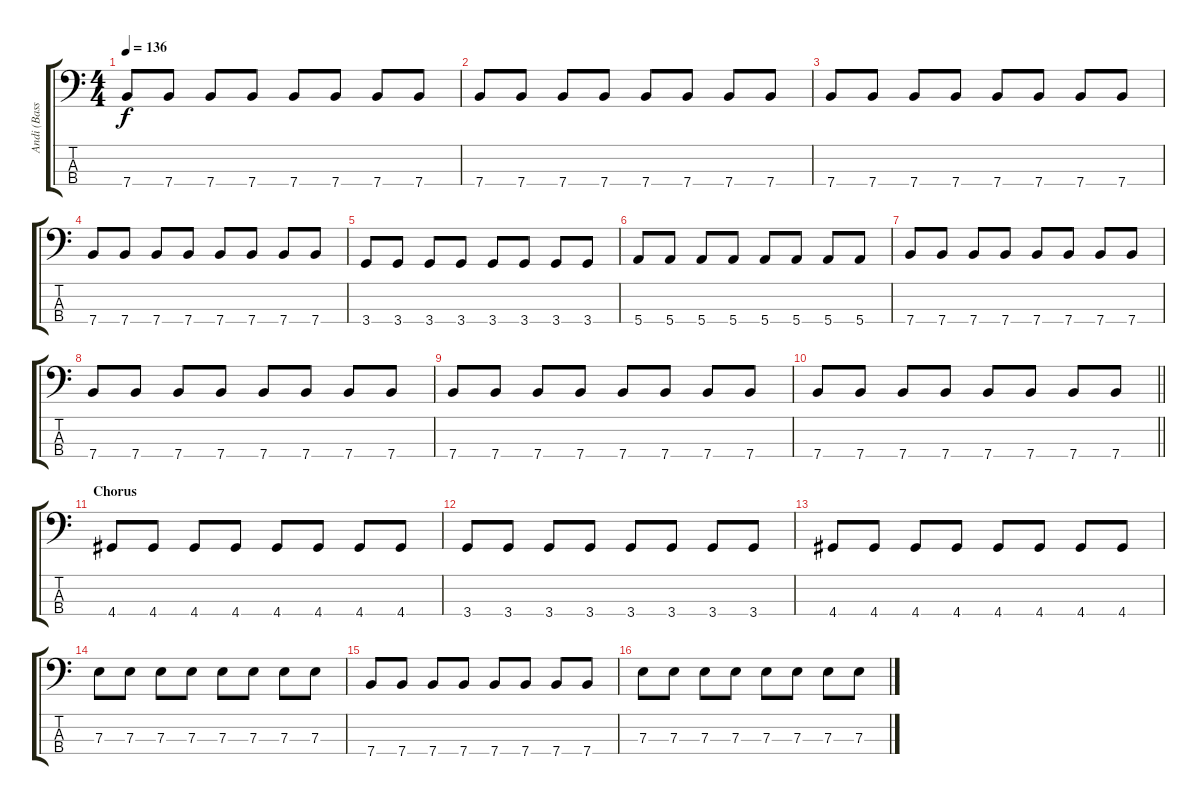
\track ("Andi (Bass)" "Andi (Bass") {instrument electricbasspick}
\staff {score tabs}
\tuning (G2 D2 A1 E1) {hide}
\ts (4 4)
\tempo 136
\clef f4
\ks c
7.4.8{dy f} 7.4.8 7.4.8 7.4.8 7.4.8 7.4.8 7.4.8 7.4.8 |
7.4.8 7.4.8 7.4.8 7.4.8 7.4.8 7.4.8 7.4.8 7.4.8 |
7.4.8 7.4.8 7.4.8 7.4.8 7.4.8 7.4.8 7.4.8 7.4.8 |
7.4.8 7.4.8 7.4.8 7.4.8 7.4.8 7.4.8 7.4.8 7.4.8 |
3.4.8 3.4.8 3.4.8 3.4.8 3.4.8 3.4.8 3.4.8 3.4.8 |
5.4.8 5.4.8 5.4.8 5.4.8 5.4.8 5.4.8 5.4.8 5.4.8 |
7.4.8 7.4.8 7.4.8 7.4.8 7.4.8 7.4.8 7.4.8 7.4.8 |
7.4.8 7.4.8 7.4.8 7.4.8 7.4.8 7.4.8 7.4.8 7.4.8 |
7.4.8 7.4.8 7.4.8 7.4.8 7.4.8 7.4.8 7.4.8 7.4.8 |
\barLineRight lightlight
7.4.8 7.4.8 7.4.8 7.4.8 7.4.8 7.4.8 7.4.8 7.4.8 |
\section ("" "Chorus")
4.4.8 4.4.8 4.4.8 4.4.8 4.4.8 4.4.8 4.4.8 4.4.8 |
3.4.8 3.4.8 3.4.8 3.4.8 3.4.8 3.4.8 3.4.8 3.4.8 |
4.4.8 4.4.8 4.4.8 4.4.8 4.4.8 4.4.8 4.4.8 4.4.8 |
7.3.8 7.3.8 7.3.8 7.3.8 7.3.8 7.3.8 7.3.8 7.3.8 |
7.4.8 7.4.8 7.4.8 7.4.8 7.4.8 7.4.8 7.4.8 7.4.8 |
7.3.8 7.3.8 7.3.8 7.3.8 7.3.8 7.3.8 7.3.8 7.3.8
